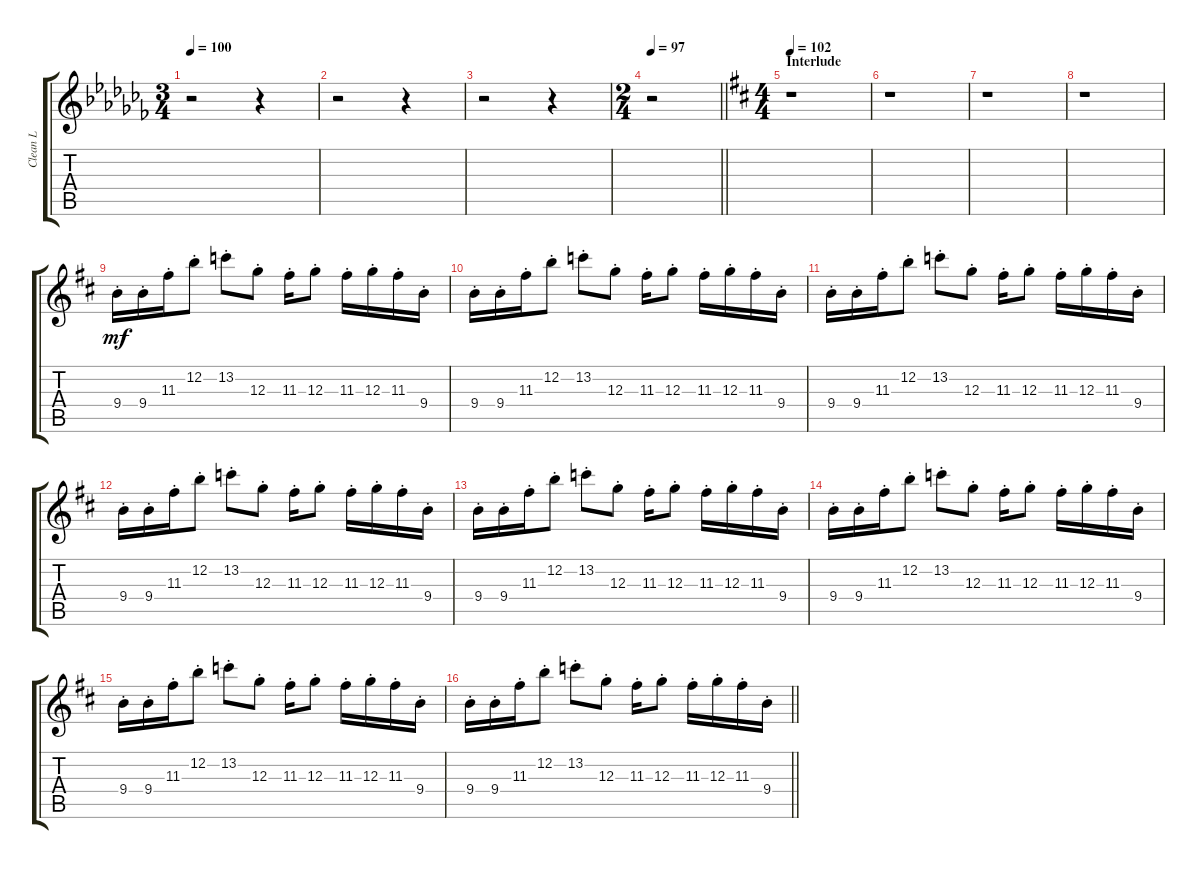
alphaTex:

\track ("Clean L" "Clean L") {instrument electricguitarmuted}
\staff {score tabs}
\tuning (E4 B3 G3 D3 A2 E2) {hide}
\ts (3 4)
\tempo 100
\clef g2
\ks cb
r.2{dy mf} r.4 |
r.2 r.4 |
r.2 r.4 |
\ts (2 4)
\tempo 97
\barLineRight lightlight
r.2 |
\ts (4 4)
\section ("" "Interlude")
\tempo 102
\ks d
r.1 |
r.1 |
r.1 |
r.1 |
9.4{st}.16 9.4{st}.16 11.3{st}.16 12.2{st}.8 13.2{st}.8 12.3{st}.8 11.3{st}.16 12.3{st}.8 11.3{st}.16 12.3{st}.16 11.3{st}.16 9.4{st}.16 |
9.4{st}.16 9.4{st}.16 11.3{st}.16 12.2{st}.8 13.2{st}.8 12.3{st}.8 11.3{st}.16 12.3{st}.8 11.3{st}.16 12.3{st}.16 11.3{st}.16 9.4{st}.16 |
9.4{st}.16 9.4{st}.16 11.3{st}.16 12.2{st}.8 13.2{st}.8 12.3{st}.8 11.3{st}.16 12.3{st}.8 11.3{st}.16 12.3{st}.16 11.3{st}.16 9.4{st}.16 |
9.4{st}.16 9.4{st}.16 11.3{st}.16 12.2{st}.8 13.2{st}.8 12.3{st}.8 11.3{st}.16 12.3{st}.8 11.3{st}.16 12.3{st}.16 11.3{st}.16 9.4{st}.16 |
9.4{st}.16 9.4{st}.16 11.3{st}.16 12.2{st}.8 13.2{st}.8 12.3{st}.8 11.3{st}.16 12.3{st}.8 11.3{st}.16 12.3{st}.16 11.3{st}.16 9.4{st}.16 |
9.4{st}.16 9.4{st}.16 11.3{st}.16 12.2{st}.8 13.2{st}.8 12.3{st}.8 11.3{st}.16 12.3{st}.8 11.3{st}.16 12.3{st}.16 11.3{st}.16 9.4{st}.16 |
9.4{st}.16 9.4{st}.16 11.3{st}.16 12.2{st}.8 13.2{st}.8 12.3{st}.8 11.3{st}.16 12.3{st}.8 11.3{st}.16 12.3{st}.16 11.3{st}.16 9.4{st}.16 |
\barLineRight lightlight
9.4{st}.16 9.4{st}.16 11.3{st}.16 12.2{st}.8 13.2{st}.8 12.3{st}.8 11.3{st}.16 12.3{st}.8 11.3{st}.16 12.3{st}.16 11.3{st}.16 9.4{st}.16
